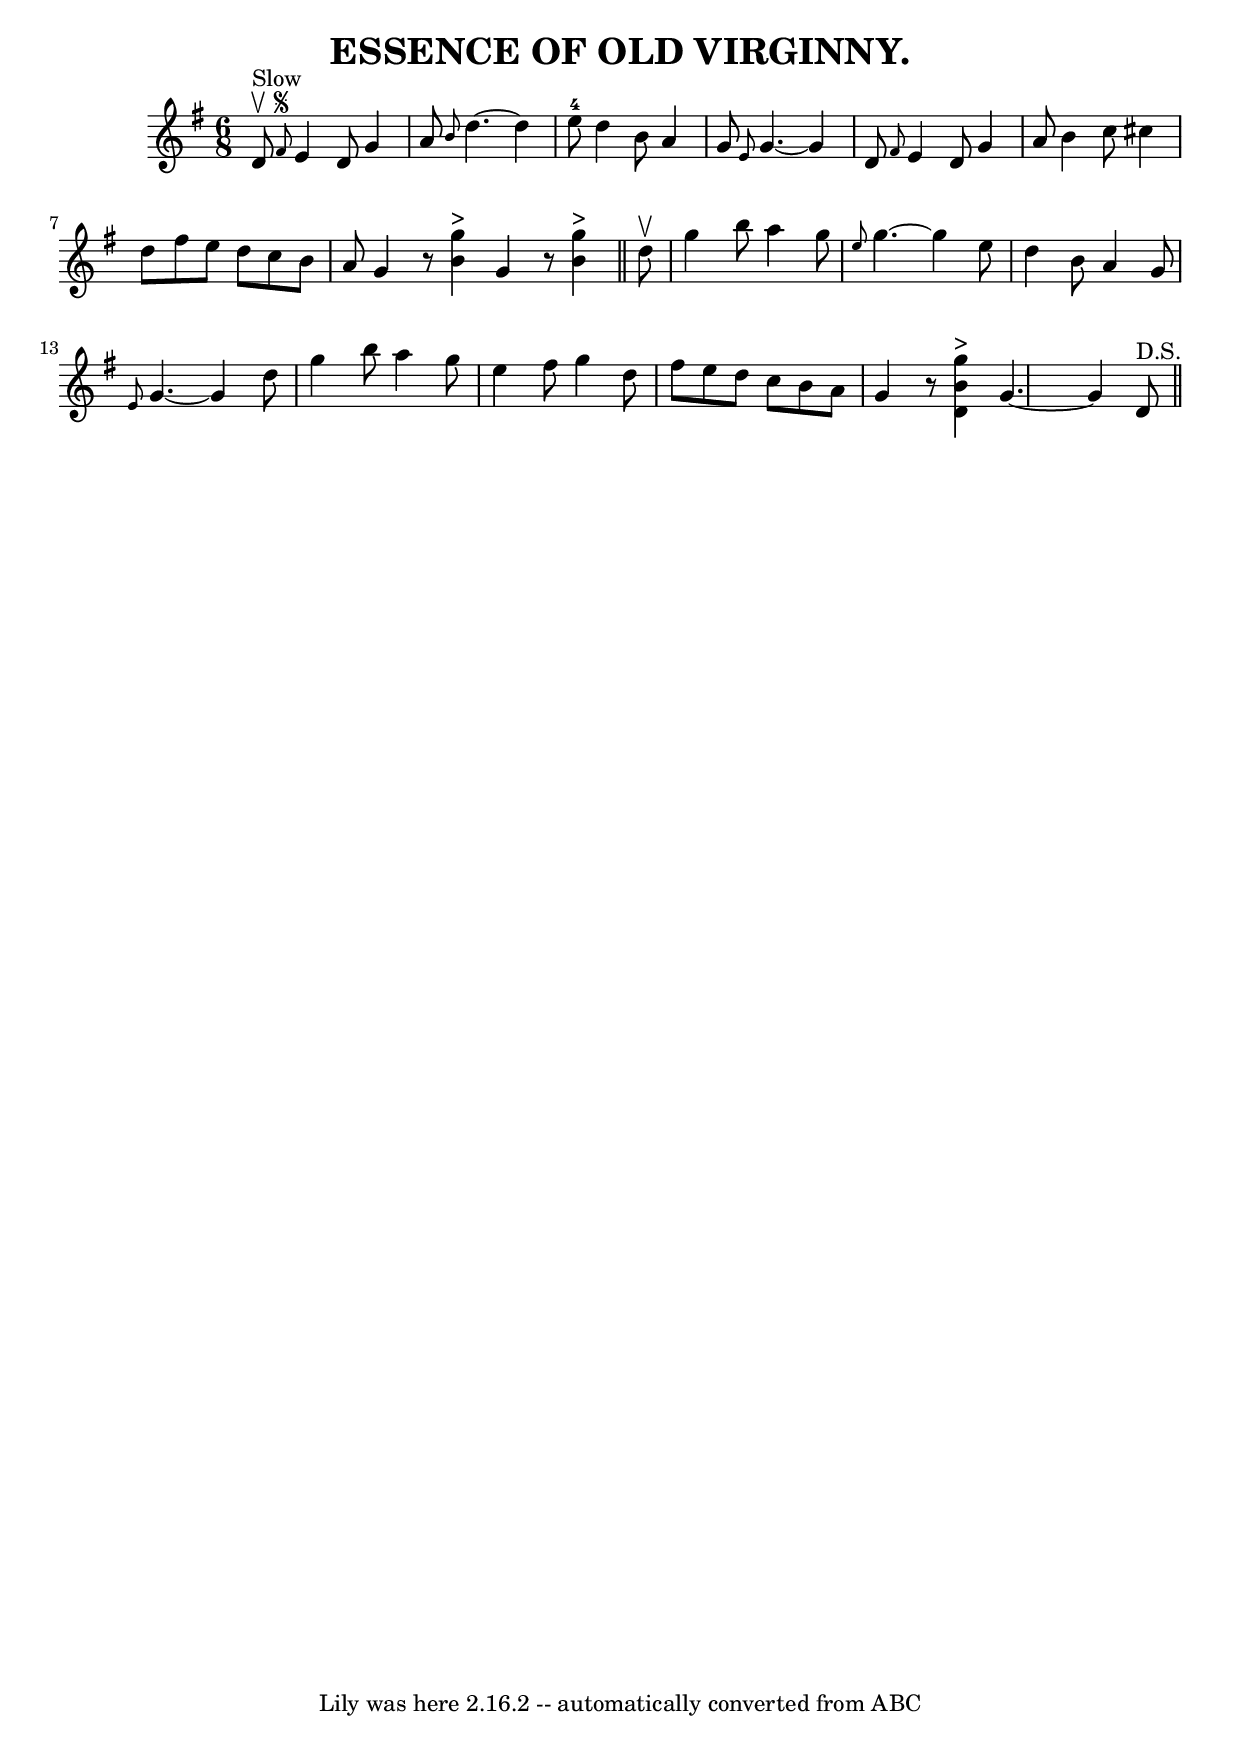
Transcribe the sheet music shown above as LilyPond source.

\version "2.16.2"
\include "Mammoth.ily"
\header {
  %% book = "Coles pg. 24.2"
  crossRefNumber = "18"
  footnotes = ""
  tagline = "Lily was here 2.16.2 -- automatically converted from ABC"
  title = "ESSENCE OF OLD VIRGINNY."

}
voicedefault =  {


  \time 6/8 
  \key g \major
  d'8^"Slow"^\upbow   |
  \grace { fis'8 
	   ^\segno 
	 } e'4 d'8 g'4 a'8  |
  \grace { b'8  
	 } d''4.   ~   
  d''4 e''8-4 |
  d''4 b'8 a'4 g'8  |
  \grace {    
    e'8  
  } g'4.   ~ g'4 d'8  |
  \grace { fis'8  
	 } e'4 d'8 
  g'4 a'8  |
  b'4 c''8 cis''4 d''8  |
  fis''8    
  e''8 d''8 c''8 b'8 a'8  |
  g'4    r8   << g''4^">" b'4 
	       >> \bar ":|" g'4    r8   << g''4^">" b'4   >> \bar "||" d''8 
  ^\upbow |
  g''4 b''8 a''4 g''8  |
  \grace { e''8  
	 }   
  g''4.   ~ g''4 e''8  |
  d''4 b'8 a'4 g'8  |
  
  \grace { e'8  
	 } g'4.   ~ g'4 d''8  |
  g''4 b''8 a''4 
  g''8  |
  e''4 fis''8 g''4 d''8  |
  fis''8 e''8   
  d''8 c''8 b'8 a'8  |
  g'4    r8   << g''4^">" b'4 d'4 
	       >> \bar ":|" g'4.   ~ g'4 d'8^"D.S."   \bar "||"   

}

\score{
  <<

    \context Staff="default"
    {
      \voicedefault 
      
    }

  >>
  \layout {
    
  }
  \midi {
  }

}
